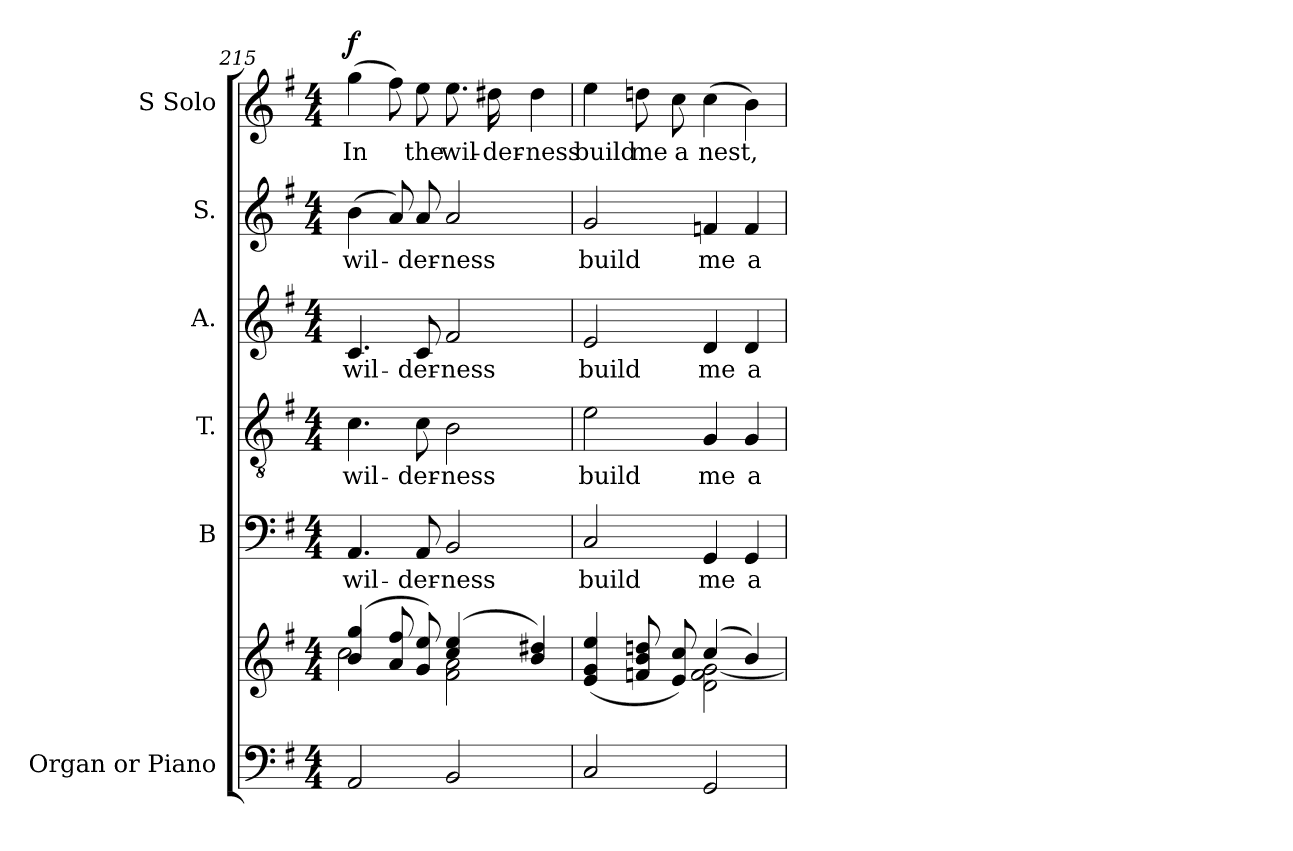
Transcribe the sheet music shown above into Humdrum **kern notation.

**kern	**kern	**kern	**text	**kern	**text	**kern	**text	**kern	**text	**kern	**text	**dynam
*part6	*part6	*part5	*part5	*part4	*part4	*part3	*part3	*part2	*part2	*part1	*part1	*part1
*staff7	*staff6	*staff5	*staff5	*staff4	*staff4	*staff3	*staff3	*staff2	*staff2	*staff1	*staff1	*staff1
*I"Organ or  Piano	*	*I"B	*	*I"T.	*	*I"A.	*	*I"S.	*	*I"S    Solo	*	*
*	*	*I'B.	*	*I'T.	*	*I'A.	*	*I'S.	*	*I'S.	*	*
*clefF4	*clefG2	*clefF4	*	*clefGv2	*	*clefG2	*	*clefG2	*	*clefG2	*	*
*	*	*	*	*ITrd7c12	*	*	*	*	*	*	*	*
*k[f#]	*k[f#]	*k[f#]	*	*k[f#]	*	*k[f#]	*	*k[f#]	*	*k[f#]	*	*
*G:	*G:	*G:	*	*G:	*	*G:	*	*G:	*	*G:	*	*
*M4/4	*M4/4	*M4/4	*	*M4/4	*	*M4/4	*	*M4/4	*	*M4/4	*	*
=215	=215	=215	=215	=215	=215	=215	=215	=215	=215	=215	=215	=215
*	*^	*	*	*	*	*	*	*	*	*	*	*
!	!	!	!	!	!	!	!	!	!	!	!	!	!LO:DY:a
2AA/	(4b/ 4gg/	2cc\	4.AA/	wil-	4.C\	wil-	4.c/	wil-	(4b\	wil-	(4gg\	In	f
.	8a/ 8ff#/	.	.	.	.	.	.	.	8a/)	.	8ff#\)	.	.
.	8g/ 8ee/)	.	8AA/	-der-	8C\	-der-	8c/	-der-	8a/	-der-	8ee\	the	.
2BB/	(4cc/ 4ee/	2f#\ 2a\	2BB/	-ness	2BB\	-ness	2f#/	-ness	2a/	-ness	8.ee\	wil-	.
.	.	.	.	.	.	.	.	.	.	.	16dd#X\	-der-	.
.	4b/ 4dd#X/)	.	.	.	.	.	.	.	.	.	4dd#\	-ness	.
!!LO:PB:g=z
=216	=216	=216	=216	=216	=216	=216	=216	=216	=216	=216	=216	=216	=216
2C/	(4e/ 4g/ 4ee/	2ryy	2C/	build	2E\	build	2e/	build	2g/	build	4ee\	build	.
.	8fn/ 8b/ 8ddn/	.	.	.	.	.	.	.	.	.	8ddn\	me	.
.	8e/ 8cc/)	.	.	.	.	.	.	.	.	.	8cc\	a	.
2GG/	(4cc/	2d\ 2f\ [2g\	4GG/	me	4GG/	me	4d/	me	4fn/	me	(4cc\	nest,	.
.	4b/)	.	4GG/	a	4GG/	a	4d/	a	4f/	a	4b\)	.	.
*	*v	*v	*	*	*	*	*	*	*	*	*	*	*
=	=	=	=	=	=	=	=	=	=	=	=	=
*-	*-	*-	*-	*-	*-	*-	*-	*-	*-	*-	*-	*-
